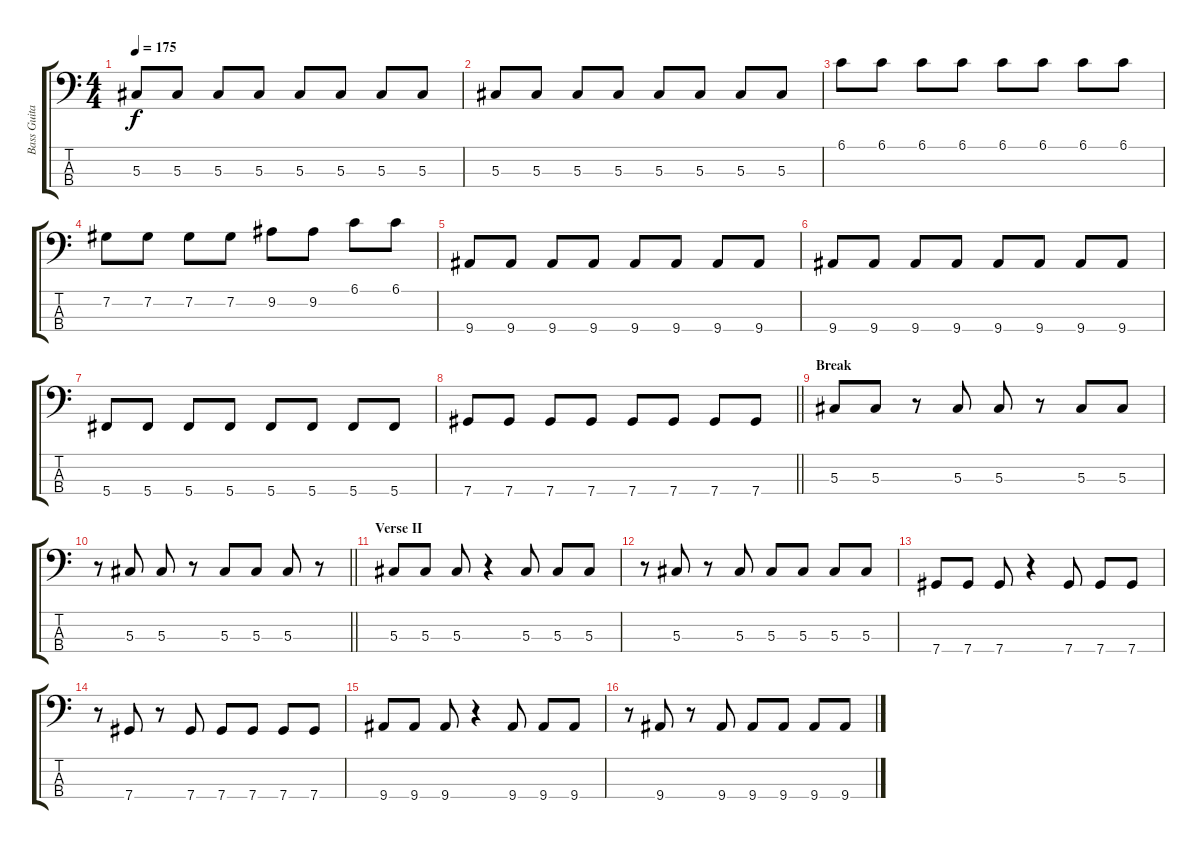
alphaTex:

\track ("Bass Guitar" "Bass Guita") {instrument electricbassfinger}
\staff {score tabs}
\tuning (Gb2 Db2 Ab1 Db1) {hide}
\ts (4 4)
\tempo 175
\clef f4
\ks c
5.3.8{dy f} 5.3.8 5.3.8 5.3.8 5.3.8 5.3.8 5.3.8 5.3.8 |
5.3.8 5.3.8 5.3.8 5.3.8 5.3.8 5.3.8 5.3.8 5.3.8 |
6.1.8 6.1.8 6.1.8 6.1.8 6.1.8 6.1.8 6.1.8 6.1.8 |
7.2.8 7.2.8 7.2.8 7.2.8 9.2.8 9.2.8 6.1.8 6.1.8 |
9.4.8 9.4.8 9.4.8 9.4.8 9.4.8 9.4.8 9.4.8 9.4.8 |
9.4.8 9.4.8 9.4.8 9.4.8 9.4.8 9.4.8 9.4.8 9.4.8 |
5.4.8 5.4.8 5.4.8 5.4.8 5.4.8 5.4.8 5.4.8 5.4.8 |
\barLineRight lightlight
7.4.8 7.4.8 7.4.8 7.4.8 7.4.8 7.4.8 7.4.8 7.4.8 |
\section ("" "Break")
5.3.8 5.3.8 r.8 5.3.8 5.3.8 r.8 5.3.8 5.3.8 |
\barLineRight lightlight
r.8 5.3.8 5.3.8 r.8 5.3.8 5.3.8 5.3.8 r.8 |
\section ("" "Verse II")
5.3.8 5.3.8 5.3.8 r.4 5.3.8 5.3.8 5.3.8 |
r.8 5.3.8 r.8 5.3.8 5.3.8 5.3.8 5.3.8 5.3.8 |
7.4.8 7.4.8 7.4.8 r.4 7.4.8 7.4.8 7.4.8 |
r.8 7.4.8 r.8 7.4.8 7.4.8 7.4.8 7.4.8 7.4.8 |
9.4.8 9.4.8 9.4.8 r.4 9.4.8 9.4.8 9.4.8 |
r.8 9.4.8 r.8 9.4.8 9.4.8 9.4.8 9.4.8 9.4.8
